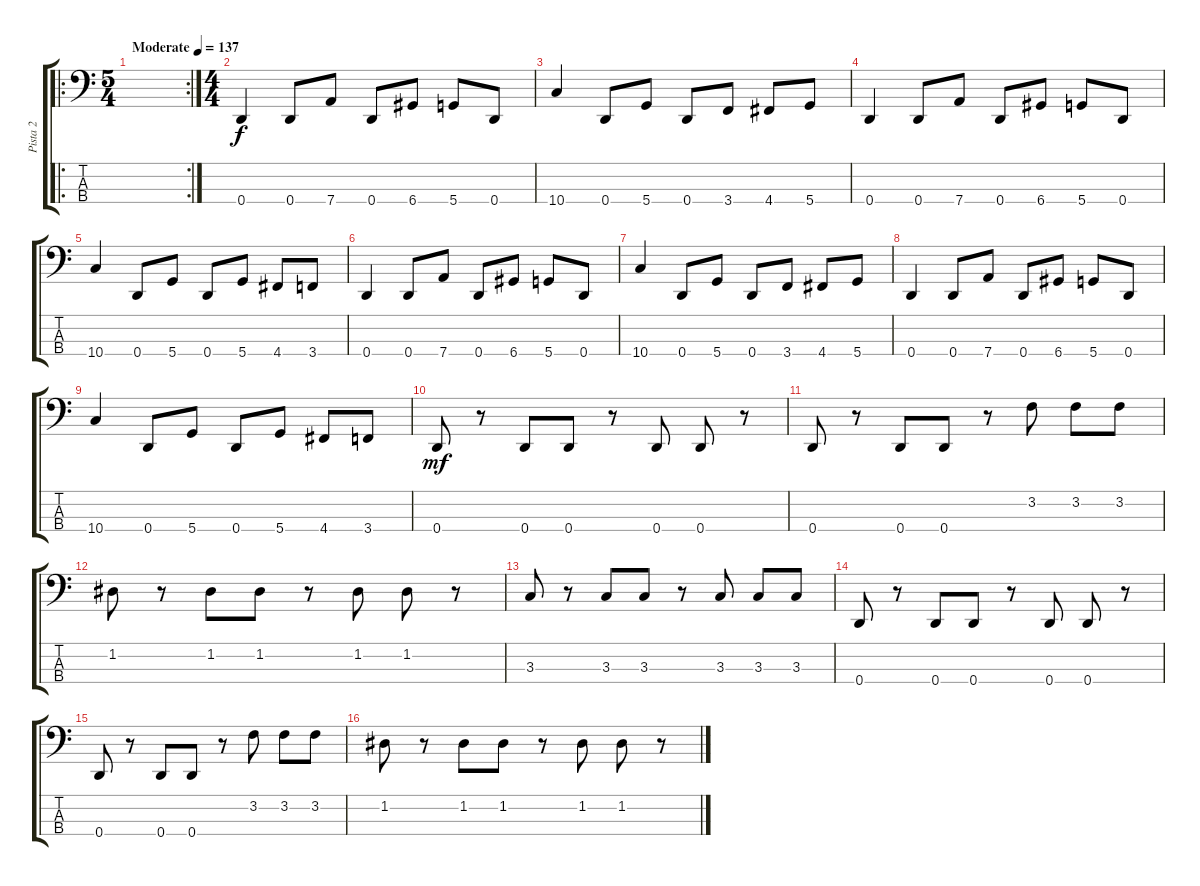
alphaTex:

\track ("Pista 2" "Pista 2") {instrument electricbassfinger}
\staff {score tabs}
\tuning (G2 D2 A1 D1) {hide}
\ro
\rc 2
\ts (5 4)
\tempo (137 "Moderate")
\clef f4
\ks c
|
\ts (4 4)
0.4.4 0.4.8 7.4.8 0.4.8 6.4.8 5.4.8 0.4.8 |
10.4.4 0.4.8 5.4.8 0.4.8 3.4.8 4.4.8 5.4.8 |
0.4.4 0.4.8 7.4.8 0.4.8 6.4.8 5.4.8 0.4.8 |
10.4.4 0.4.8 5.4.8 0.4.8 5.4.8 4.4.8 3.4.8 |
0.4.4 0.4.8 7.4.8 0.4.8 6.4.8 5.4.8 0.4.8 |
10.4.4 0.4.8 5.4.8 0.4.8 3.4.8 4.4.8 5.4.8 |
0.4.4 0.4.8 7.4.8 0.4.8 6.4.8 5.4.8 0.4.8 |
10.4.4 0.4.8 5.4.8 0.4.8 5.4.8 4.4.8 3.4.8 |
0.4.8{dy mf} r.8 0.4.8 0.4.8 r.8 0.4.8 0.4.8 r.8 |
0.4.8 r.8 0.4.8 0.4.8 r.8 3.2.8 3.2.8 3.2.8 |
1.2.8 r.8 1.2.8 1.2.8 r.8 1.2.8 1.2.8 r.8 |
3.3.8 r.8 3.3.8 3.3.8 r.8 3.3.8 3.3.8 3.3.8 |
0.4.8 r.8 0.4.8 0.4.8 r.8 0.4.8 0.4.8 r.8 |
0.4.8 r.8 0.4.8 0.4.8 r.8 3.2.8 3.2.8 3.2.8 |
1.2.8 r.8 1.2.8 1.2.8 r.8 1.2.8 1.2.8 r.8
